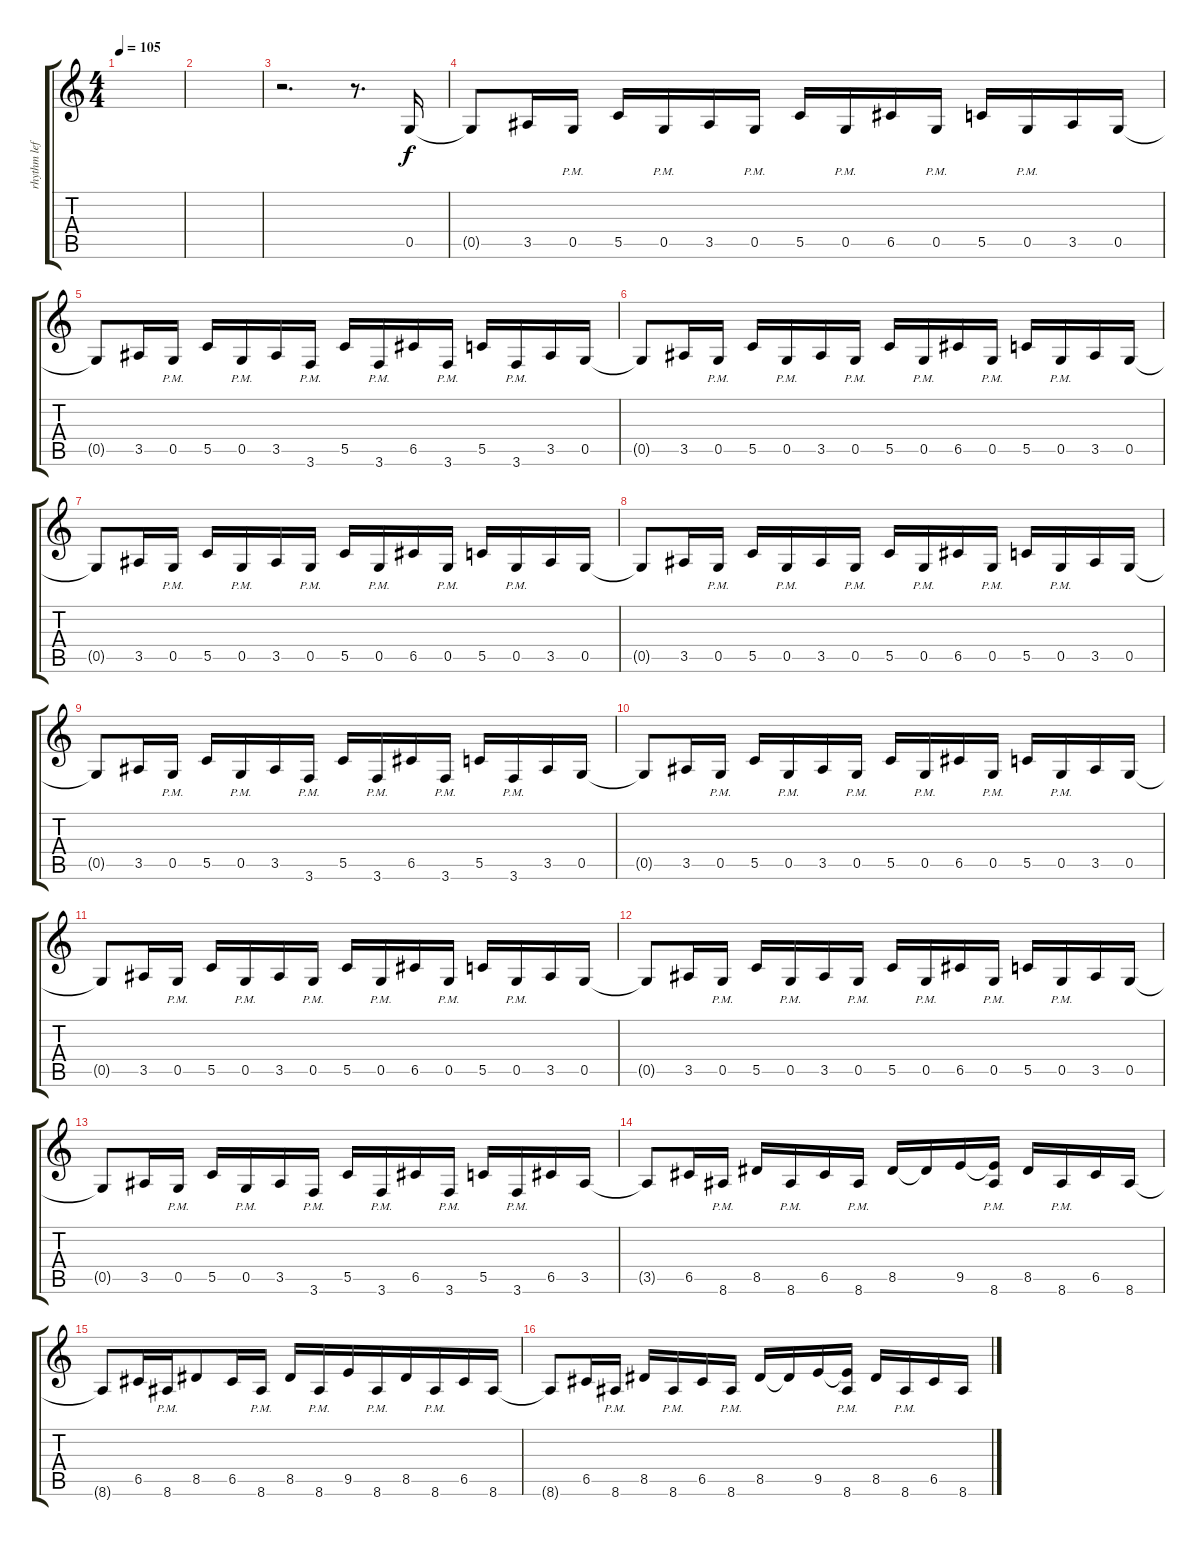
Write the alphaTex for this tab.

\track ("rhythm left" "rhythm lef") {instrument distortionguitar}
\staff {score tabs}
\tuning (D4 A3 F3 C3 G2 D2) {hide}
\ts (4 4)
\tempo 105
\clef g2
\ks c
|
|
r.2{d} r.8{d} 0.5.16 |
0.5{t}.8 3.5.16 0.5{pm}.16 5.5.16 0.5{pm}.16{beam merge} 3.5.16{beam merge} 0.5{pm}.16 5.5.16 0.5{pm}.16{beam merge} 6.5.16{beam merge} 0.5{pm}.16 5.5.16{beam merge} 0.5{pm}.16{beam merge} 3.5.16{beam merge} 0.5.16 |
0.5{t}.8 3.5.16 0.5{pm}.16 5.5.16 0.5{pm}.16{beam merge} 3.5.16{beam merge} 3.6{pm}.16 5.5.16 3.6{pm}.16{beam merge} 6.5.16{beam merge} 3.6{pm}.16 5.5.16{beam merge} 3.6{pm}.16{beam merge} 3.5.16{beam merge} 0.5.16 |
0.5{t}.8 3.5.16 0.5{pm}.16 5.5.16 0.5{pm}.16{beam merge} 3.5.16{beam merge} 0.5{pm}.16 5.5.16 0.5{pm}.16{beam merge} 6.5.16{beam merge} 0.5{pm}.16 5.5.16{beam merge} 0.5{pm}.16{beam merge} 3.5.16{beam merge} 0.5.16 |
0.5{t}.8 3.5.16 0.5{pm}.16 5.5.16 0.5{pm}.16{beam merge} 3.5.16{beam merge} 0.5{pm}.16 5.5.16 0.5{pm}.16{beam merge} 6.5.16{beam merge} 0.5{pm}.16 5.5.16{beam merge} 0.5{pm}.16{beam merge} 3.5.16{beam merge} 0.5.16 |
0.5{t}.8 3.5.16 0.5{pm}.16 5.5.16 0.5{pm}.16{beam merge} 3.5.16{beam merge} 0.5{pm}.16 5.5.16 0.5{pm}.16{beam merge} 6.5.16{beam merge} 0.5{pm}.16 5.5.16{beam merge} 0.5{pm}.16{beam merge} 3.5.16{beam merge} 0.5.16 |
0.5{t}.8 3.5.16 0.5{pm}.16 5.5.16 0.5{pm}.16{beam merge} 3.5.16{beam merge} 3.6{pm}.16 5.5.16 3.6{pm}.16{beam merge} 6.5.16{beam merge} 3.6{pm}.16 5.5.16{beam merge} 3.6{pm}.16{beam merge} 3.5.16{beam merge} 0.5.16 |
0.5{t}.8 3.5.16 0.5{pm}.16 5.5.16 0.5{pm}.16{beam merge} 3.5.16{beam merge} 0.5{pm}.16 5.5.16 0.5{pm}.16{beam merge} 6.5.16{beam merge} 0.5{pm}.16 5.5.16{beam merge} 0.5{pm}.16{beam merge} 3.5.16{beam merge} 0.5.16 |
0.5{t}.8 3.5.16 0.5{pm}.16 5.5.16 0.5{pm}.16{beam merge} 3.5.16{beam merge} 0.5{pm}.16 5.5.16 0.5{pm}.16{beam merge} 6.5.16{beam merge} 0.5{pm}.16 5.5.16{beam merge} 0.5{pm}.16{beam merge} 3.5.16{beam merge} 0.5.16 |
0.5{t}.8 3.5.16 0.5{pm}.16 5.5.16 0.5{pm}.16{beam merge} 3.5.16{beam merge} 0.5{pm}.16 5.5.16 0.5{pm}.16{beam merge} 6.5.16{beam merge} 0.5{pm}.16 5.5.16{beam merge} 0.5{pm}.16{beam merge} 3.5.16{beam merge} 0.5.16 |
0.5{t}.8 3.5.16 0.5{pm}.16 5.5.16 0.5{pm}.16{beam merge} 3.5.16{beam merge} 3.6{pm}.16 5.5.16 3.6{pm}.16{beam merge} 6.5.16{beam merge} 3.6{pm}.16 5.5.16{beam merge} 3.6{pm}.16{beam merge} 6.5.16{beam merge} 3.5.16 |
3.5{t}.8{beam merge} 6.5.16 8.6{pm}.16 8.5.16 8.6{pm}.16{beam merge} 6.5.16 8.6{pm}.16 8.5.16 8.5{t}.16{beam merge} 9.5.16{beam merge} (9.5{t} 8.6{pm}).16 8.5.16{beam merge} 8.6{pm}.16{beam merge} 6.5.16 8.6.16 |
8.6{t}.8{beam merge} 6.5.16 8.6{pm}.16{beam merge} 8.5.8 6.5.16 8.6{pm}.16 8.5.16 8.6{pm}.16 9.5.16 8.6{pm}.16{beam merge} 8.5.16 8.6{pm}.16{beam merge} 6.5.16 8.6.16 |
8.6{t}.8{beam merge} 6.5.16 8.6{pm}.16 8.5.16 8.6{pm}.16{beam merge} 6.5.16 8.6{pm}.16 8.5.16 8.5{t}.16{beam merge} 9.5.16{beam merge} (9.5{t} 8.6{pm}).16 8.5.16{beam merge} 8.6{pm}.16{beam merge} 6.5.16 8.6.16
